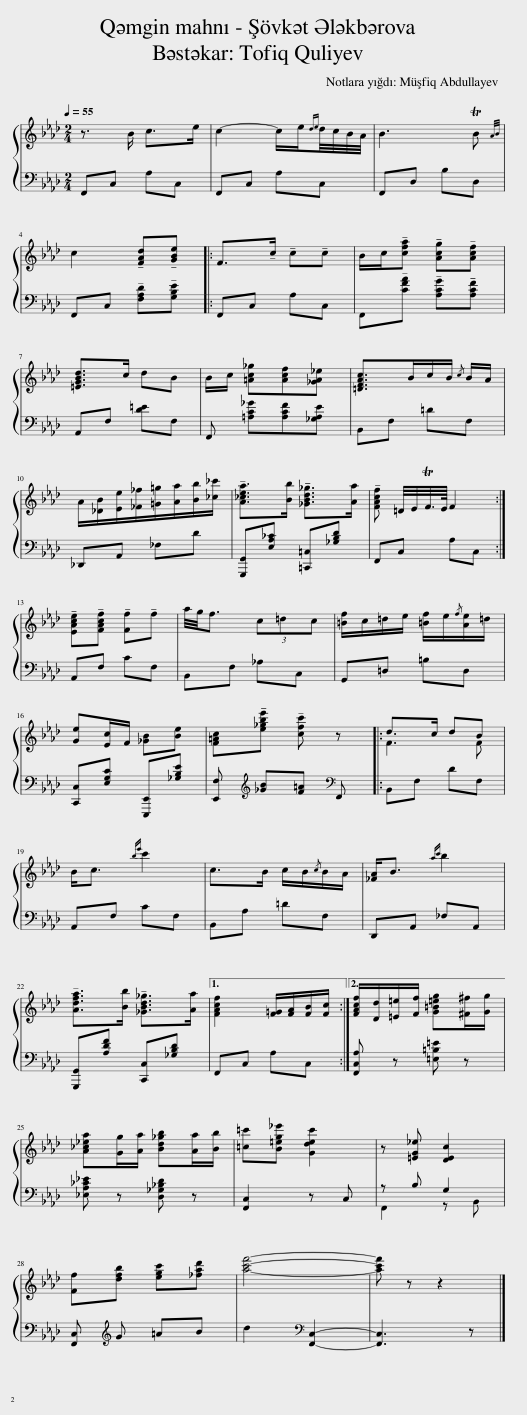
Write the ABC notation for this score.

X:1
%%score { ( 1 3 ) | ( 2 4 ) }
L:1/8
Q:1/4=55
M:2/4
I:linebreak $
K:Ab
V:1 treble
V:3 treble
V:2 bass
V:4 bass
V:1
 z3/2 B/ c>e | c2- c/e/{de}d/4c/4B/4A/4 | B3 TB{AB} |$ c2 !tenuto![FAd]!tenuto![GBe] |: F>!tenuto!c !tenuto!c!tenuto!c | %5
 B/c/!tenuto![cfa] !tenuto![Acg]!tenuto![Acf] |$ [=EGBd]>c dB | B/c/ [=Ac_g][Acf][_GA_e] | [=DFAc]>Bc/B/{/c} B/A/ |$ A/[_DB]/[Ee]/[_F_f]/[=G=g]/[Aa]/[Bb]/[_c_c']/ | %10
 !tenuto![A_cea]>[Bb] !tenuto![_GBd_g]>[Aa] | !tenuto![FAcf] =D/4E/4TF/4>E/4 F2 :|$ !tenuto![EAce]!tenuto![FAcf] !tenuto![Ff]!tenuto!f | a/4g/4f3/2 (3c=dc | [=Bf]/c/=d/e/ [=Bf]/e/{/f}[Ae]/=d/ |$ %15
 [Ge][Ec]/F/ [_GB][Be] | [F=Ac]!tenuto![e_gbe'] !tenuto![cfc'] z |: d>c dB |$ B<c{be'} c'2 | c>B c/B/{/c}B/A/ | %20
 [_FA]<B{ac'} b2 |$ !tenuto![Adfa]>[Bb] !tenuto![_GBd_g]>[Aa] |1 [FAcf]2 [F=G]/[FA]/[FB]/[Fc]/ :|2 [FAcf]/[Dd]/[=E=e]/[Ff]/ [G=B=eg][^F^f]/[Gg]/ ||$ [A_c_ea][Gg]/[Aa]/ [Bd_gb][Aa]/[Bb]/ | %25
 [=c=c'][B=eg_e'] [Gdec']2 | z [=EG_e] [DEc]2 |$ [Ff][dfb] [egc'][_fad'] | [ac'f']4- | [ac'f'] z z2 |] %30
V:2
 F,,C, A,C, | F,,C, A,C, | F,,D, B,D, |$ F,,C, !tenuto![F,A,D]!tenuto![G,B,E] |: F,,C, A,C, | %5
 F,,!tenuto![CFA] !tenuto![A,CG]!tenuto![A,CF] |$ A,,F, [D=E]F, | F,, [=A,C_G][A,CF][_G,A,E] | B,,F, =DF, |$ _D,,A,, _F,D | %10
 [G,,,G,,][E,A,_C] [=C,,=C,][_G,B,D] | F,,C, A,C, :|$ A,,F, CF, | B,,F, _A,C, | G,,=D, =B,D, |$ %15
 [C,,C,][E,G,C] [E,,,E,,][_G,B,E] | [E,,F,][K:treble] [_GB][F=A][K:bass] F,, |: B,,F, DF, |$ A,,F, CF, | B,,A, =DF, | %20
 D,,A,, _F,A,, |$ [G,,,G,,][A,DF] [C,,C,][_G,B,D] |1 F,,C, A,C, :|2 [F,,C,A,] z [=E,=B,=E] z ||$ [_E,A,_C_E] z [D,_G,_B,D] z | %25
 [F,,C,]2 z C, | z B, G,2 |$ [F,,C,][K:treble] G =AB | d2[K:bass] [F,,C,]2- | [F,,C,]3 z |] %30
V:3
 x4 | x4 | x4 |$ x4 |: x4 | %5
 x4 |$ x4 | x4 | x4 |$ x4 | %10
 x4 | x4 :|$ x4 | x4 | x4 |$ %15
 x4 | x4 |: F3 F |$ x4 | x4 | %20
 x4 |$ x4 |1 x4 :|2 x4 ||$ x4 | %25
 x4 | x4 |$ x4 | x4 | x4 |] %30
V:4
 x4 | x4 | x4 |$ x4 |: x4 | %5
 x4 |$ x4 | x4 | x4 |$ x4 | %10
 x4 | x4 :|$ x4 | x4 | x4 |$ %15
 x4 | x[K:treble] x2[K:bass] x |: x4 |$ x4 | x4 | %20
 x4 |$ x4 |1 x4 :|2 x4 ||$ x4 | %25
 x4 | F,,2 z B,, |$ x[K:treble] x3 | x2[K:bass] x2 | x4 |] %30
